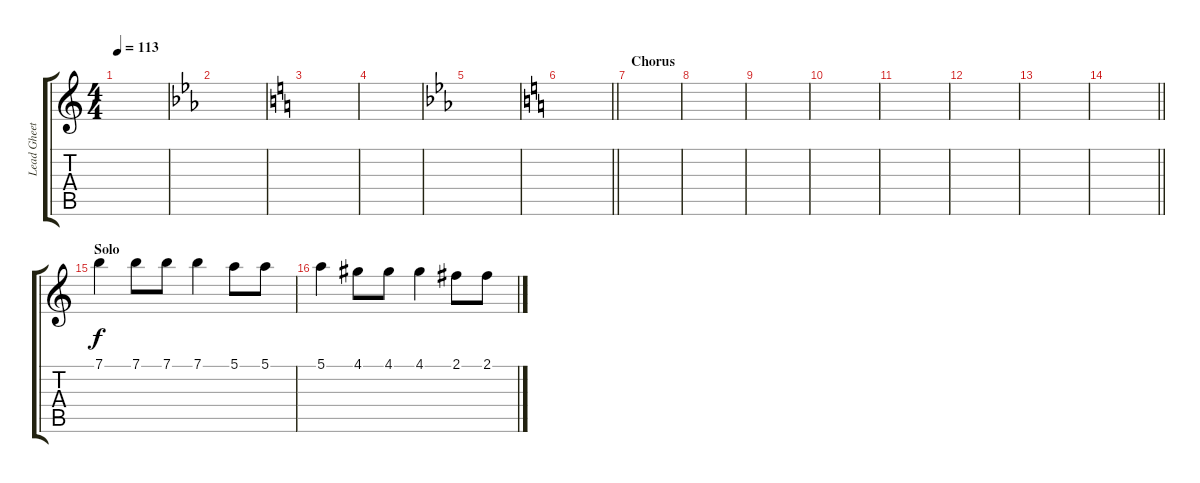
\track ("Lead Gheetar" "Lead Gheet") {instrument overdrivenguitar}
\staff {score tabs}
\tuning (E4 B3 G3 D3 A2 E2) {hide}
\ts (4 4)
\tempo 113
\clef g2
\ks c
|
\ks eb
|
\ks c
|
|
\ks eb
|
\barLineRight lightlight
\ks c
|
\section ("" "Chorus")
|
|
|
|
|
|
|
\barLineRight lightlight
|
\section ("" "Solo")
7.1.4 7.1.8 7.1.8 7.1.4 5.1.8 5.1.8 |
5.1.4 4.1.8 4.1.8 4.1.4 2.1.8 2.1.8
